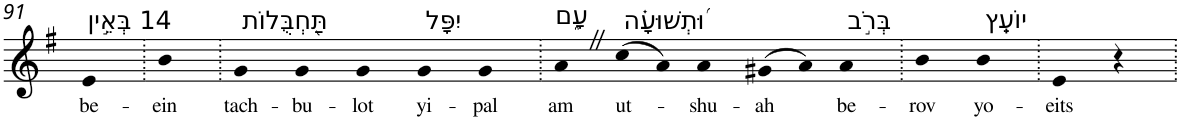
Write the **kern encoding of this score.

**kern	**text
*part1	*part1
*staff1	*staff1
*I"Piano	*
*I'Pno	*
!!LO:PB:g=z
*clefG2	*
*k[f#]	*
*G:	*
=91	=91
!LO:TX:a:t=14 בְּאֵ֣ין	!
!	!LO:LY:b
4e	be-
=92.	=92.
!	!LO:LY:b
4b	-ein
=93.	=93.
!LO:TX:a:t=תַּ֭חְבֻּלוֹת	!
!	!LO:LY:b
4g	tach-
!	!LO:LY:b
4g	-bu-
!	!LO:LY:b
4g	-lot
!LO:TX:a:t=יִפָּל	!
!	!LO:LY:b
4g	yi-
!	!LO:LY:b
4g	-pal
=94.	=94.
!LO:TX:a:t=עָ֑ם	!
!	!LO:LY:b
4aZ	am
!LO:TX:a:t=וּ֝תְשׁוּעָ֗ה	!
!	!LO:LY:b
(>8cc	ut-
8a)	.
!	!LO:LY:b
4a	-shu-
!	!LO:LY:b
(>8g#X	-ah
8a)	.
!LO:TX:a:t=בְּרֹ֣ב	!
!	!LO:LY:b
4a	be-
=95.	=95.
!	!LO:LY:b
4b	-rov
!LO:TX:a:t=יוֹעֵֽץ	!
!	!LO:LY:b
4b	yo-
=96.	=96.
!	!LO:LY:b
4e	-eits
4r	.
=.	=.
*-	*-
